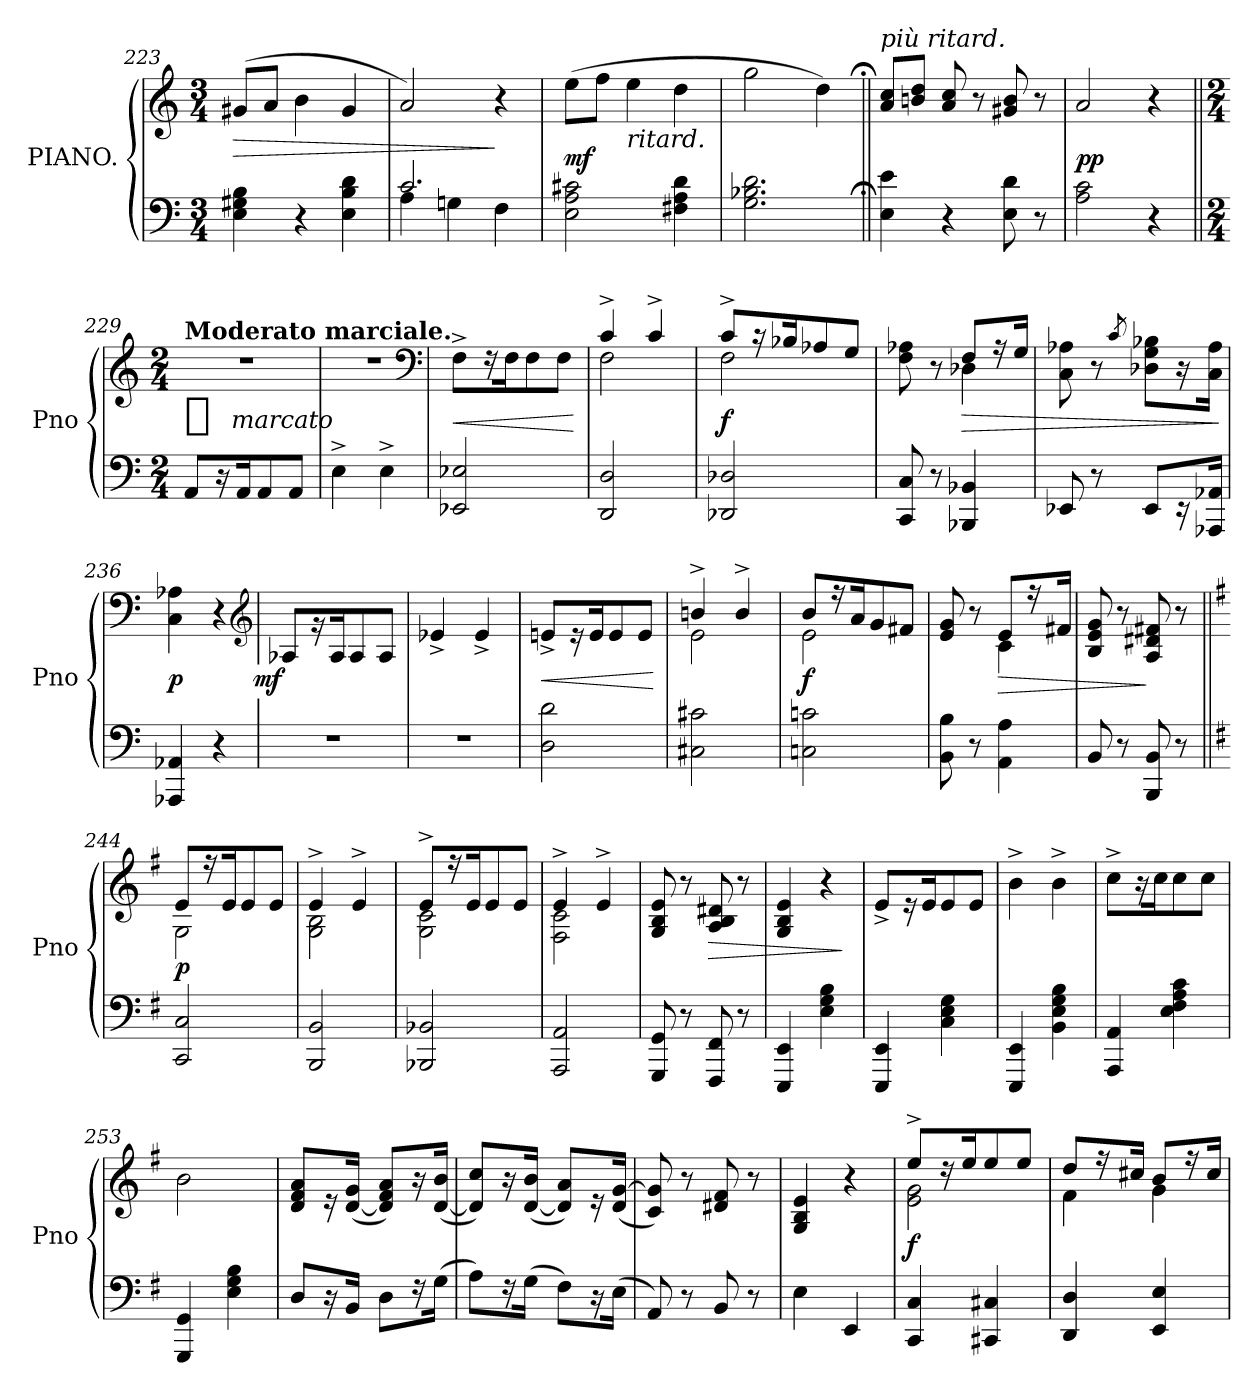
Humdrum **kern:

**kern	**kern	**dynam
*part1	*part1	*part1
*staff2	*staff1	*staff1/2
*I"PIANO.	*	*
*I'Pno	*	*
*clefF4	*clefG2	*
*k[]	*k[]	*
*M3/4	*M3/4	*
=223	=223	=223
4E\ 4G#X\ 4B\	(<8g#X/L	>
.	8a/J	.
4r	4b\	.
4E\ 4B\ 4d\	4g#/	.
=224	=224	=224
*^	*	*
2.c/	4A\	2a/)	.
.	4Gn\	.	.
.	4F\	4r	]
*v	*v	*	*
=225	=225	=225
2E\ 2A\ 2c#X\	(8ee\L	mf
.	8ff\J	.
!	!LO:TX:b:i:t=ritard.	!
.	4ee\	.
4F#X\ 4A\ 4d\	4dd\	.
=226	=226	=226
2.G\ 2.B-X\ 2.d\	2gg\	.
.	4dd\)	.
=227||;	=227||;	=227||;
!	!LO:TX:a:i:t=più ritard.	!
4E\ 4e\	8a/ 8cc/L	.
.	8bn/ 8dd/J	.
4r	8a/ 8cc/	.
.	8r	.
8E\ 8d\	8g#X/ 8b/	.
8r	8r	.
=228	=228	=228
2A\ 2c\	2a/	pp
4r	4r	.
=229||	=229||	=229||
*M2/4	*M2/4	*
!	!LO:TX:a:B:t=Moderato marciale.	!
!	!	!LO:DY:t=%s marcato
8AA/L	2r	mf
16r	.	.
16AA/K	.	.
8AA/	.	.
8AA/J	.	.
=230	=230	=230
4E^\	2r	.
4E^\	.	.
*	*clefF4	*
=231	=231	=231
2EE-X/ 2E-X/	8F^\L	<
.	16r	.
.	16F\K	.
.	8F\	.
.	8F\J	.
.	.	[
=232	=232	=232
*	*^	*
2DD/ 2D/	4c^/	2F\	.
.	4c^/	.	.
=233	=233	=233	=233
2DD-X/ 2D-X/	8c^/L	2F\	f
.	16rc	.	.
.	16B-X/K	.	.
.	8A-X/	.	.
.	8G/J	.	.
=234	=234	=234	=234
8CC/ 8C/	8F\ 8A-X\	4ryy	.
8r	8r	.	.
4BBB-X/ 4BB-X/	8F/L	4D-X\	>
.	16rA	.	.
.	16G/Jk	.	.
*	*v	*v	*
=235	=235	=235
8EE-X/	8C\ 8A-X\	.
8r	8r	.
.	8qc/	.
8EE-/L	8D-X\ 8G\ 8B-X\L	.
16r	16r	.
16AAA-X/ 16AA-X/Jk	16C\ 16A-\Jk	.
.	.	]
=236	=236	=236
4AAA-X/ 4AA-X/	4C\ 4A-X\	p
4r	4r	.
*	*clefG2	*
=237	=237	=237
!	!	!LO:DY:rj
2r	8A-X/L	mf
.	16rg	.
.	16A-/K	.
.	8A-/	.
.	8A-/J	.
=238	=238	=238
2r	4e-X^>/	.
.	4e-^>/	.
=239	=239	=239
2D\ 2d\	8en^>/L	<
.	16r	.
.	16e/K	.
.	8e/	.
.	8e/J	.
.	.	[
=240	=240	=240
*	*^	*
2C#X\ 2c#X\	4bn^/	2e\	.
.	4b^/	.	.
=241	=241	=241	=241
2Cn\ 2cn\	8b/L	2e\	f
.	16r	.	.
.	16a/K	.	.
.	8g/	.	.
.	8f#X/J	.	.
=242	=242	=242	=242
8BB\ 8B\	8e/ 8g/	4ryy	.
8r	8r	.	.
4AA\ 4A\	8e/L	4c\	>
.	16r	.	.
.	16f#X/Jk	.	.
*	*v	*v	*
=243	=243	=243
8BB/	8B/ 8e/ 8g/	.
8r	8r	.
8BBB/ 8BB/	8A/ 8d#X/ 8f#X/	]
8r	8r	.
=244||	=244||	=244||
*k[f#]	*k[f#]	*
*	*^	*
2CC/ 2C/	8e/L	2G\	p
.	16r	.	.
.	16e/K	.	.
.	8e/	.	.
.	8e/J	.	.
=245	=245	=245	=245
2BBB/ 2BB/	4e^/	2G\ 2B\	.
.	4e^/	.	.
=246	=246	=246	=246
2BBB-X/ 2BB-X/	8e^/L	2G\ 2c\	.
.	16r	.	.
.	16e/K	.	.
.	8e/	.	.
.	8e/J	.	.
=247	=247	=247	=247
2AAA/ 2AA/	4e^/	2F#\ 2c\	.
.	4e^/	.	.
*	*v	*v	*
=248	=248	=248
8GGG/ 8GG/	8G/ 8B/ 8e/	.
8r	8r	.
8FFF#/ 8FF#/	8A/ 8B/ 8d#X/	>
8r	8r	.
=249	=249	=249
4EEE/ 4EE/	4G/ 4B/ 4e/	.
4E\ 4G\ 4B\	4r	.
.	.	]
=250	=250	=250
4EEE/ 4EE/	8e^>/L	.
.	16r	.
.	16e/K	.
4C\ 4E\ 4G\	8e/	.
.	8e/J	.
=251	=251	=251
4EEE/ 4EE/	4b^\	.
4BB\ 4E\ 4G\ 4B\	4b^\	.
=252	=252	=252
4AAA/ 4AA/	8cc^\L	.
.	16r	.
.	16cc\K	.
4E\ 4F#\ 4A\ 4c\	8cc\	.
.	8cc\J	.
=253	=253	=253
4GGG/ 4GG/	2b\	.
4E\ 4G\ 4B\	.	.
=254	=254	=254
8D/L	8d/ 8f#/ 8a/L	.
16r	16r	.
16BB/Jk	(>[16d/ 16g/Jk	.
8D\L	8d]/ 8f#/ 8a/L)	.
16r	16r	.
(16G\Jk	(>[16d/ 16b/Jk	.
=255	=255	=255
8A\L)	8d]/ 8cc/L)	.
16r	16r	.
(16G\Jk	(>[16d/ 16b/Jk	.
8F#\L)	8d]/ 8a/L)	.
16r	16r	.
(16E\Jk	(16d/ [16g/Jk	.
=256	=256	=256
8AA/)	8c/ 8g]/)	.
8r	8r	.
8BB/	8d#X/ 8f#/	.
8r	8r	.
=257	=257	=257
4E\	4G/ 4B/ 4e/	.
4EE/	4r	.
=258	=258	=258
*	*^	*
4CC/ 4C/	8ee^/L	2e\ 2g\	f
.	16rdd	.	.
.	16ee/K	.	.
4CC#X/ 4C#X/	8ee/	.	.
.	8ee/J	.	.
=259	=259	=259	=259
4DD/ 4D/	8dd/L	4f#\	.
.	16rff	.	.
.	16cc#X/Jk	.	.
4EE/ 4E/	8b/L	4g\	.
.	16rff	.	.
.	16cc#/Jk	.	.
*	*v	*v	*
=	=	=
*-	*-	*-
